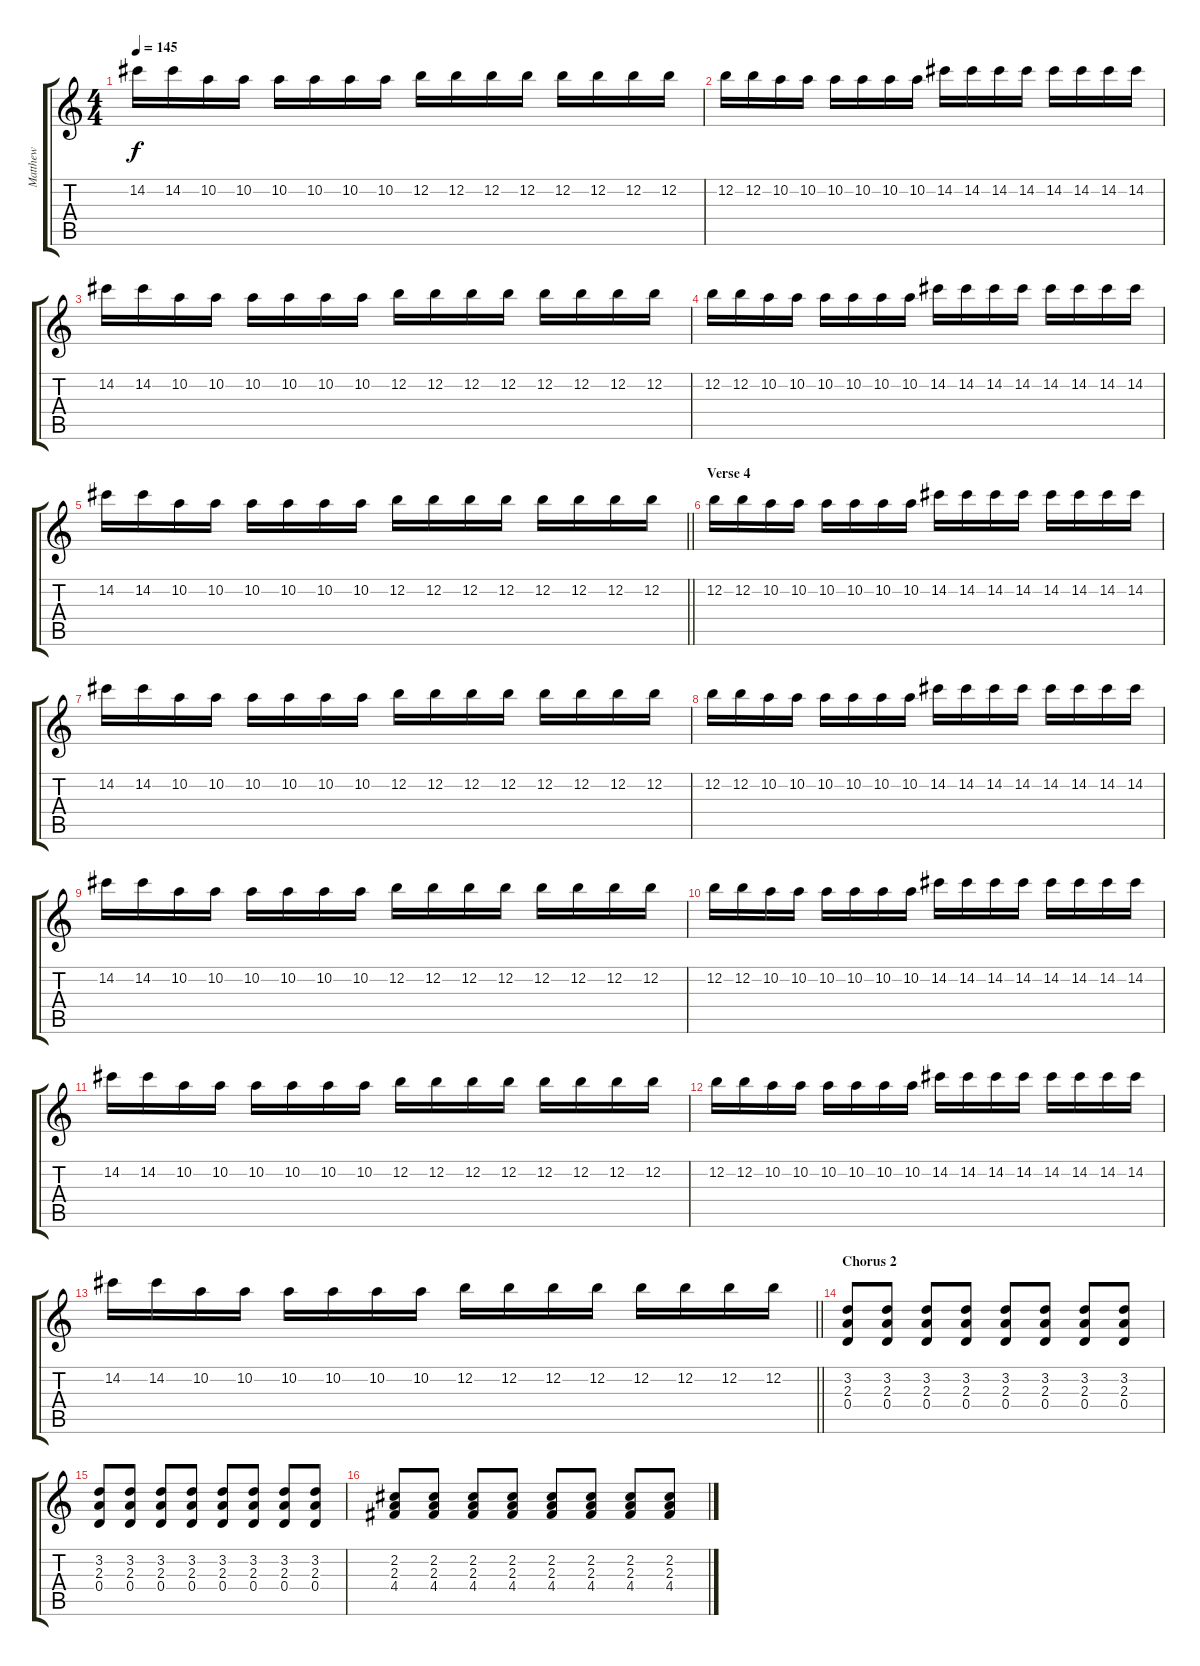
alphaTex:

\track ("Matthew" "Matthew") {instrument overdrivenguitar}
\staff {score tabs}
\tuning (E4 B3 G3 D3 A2 E2) {hide}
\ts (4 4)
\tempo 145
\clef g2
\ks c
14.2.16{dy f} 14.2.16 10.2.16 10.2.16 10.2.16 10.2.16 10.2.16 10.2.16 12.2.16 12.2.16 12.2.16 12.2.16 12.2.16 12.2.16 12.2.16 12.2.16 |
12.2.16 12.2.16 10.2.16 10.2.16 10.2.16 10.2.16 10.2.16 10.2.16 14.2.16 14.2.16 14.2.16 14.2.16 14.2.16 14.2.16 14.2.16 14.2.16 |
14.2.16 14.2.16 10.2.16 10.2.16 10.2.16 10.2.16 10.2.16 10.2.16 12.2.16 12.2.16 12.2.16 12.2.16 12.2.16 12.2.16 12.2.16 12.2.16 |
12.2.16 12.2.16 10.2.16 10.2.16 10.2.16 10.2.16 10.2.16 10.2.16 14.2.16 14.2.16 14.2.16 14.2.16 14.2.16 14.2.16 14.2.16 14.2.16 |
\barLineRight lightlight
14.2.16 14.2.16 10.2.16 10.2.16 10.2.16 10.2.16 10.2.16 10.2.16 12.2.16 12.2.16 12.2.16 12.2.16 12.2.16 12.2.16 12.2.16 12.2.16 |
\section ("" "Verse 4")
12.2.16 12.2.16 10.2.16 10.2.16 10.2.16 10.2.16 10.2.16 10.2.16 14.2.16 14.2.16 14.2.16 14.2.16 14.2.16 14.2.16 14.2.16 14.2.16 |
14.2.16 14.2.16 10.2.16 10.2.16 10.2.16 10.2.16 10.2.16 10.2.16 12.2.16 12.2.16 12.2.16 12.2.16 12.2.16 12.2.16 12.2.16 12.2.16 |
12.2.16 12.2.16 10.2.16 10.2.16 10.2.16 10.2.16 10.2.16 10.2.16 14.2.16 14.2.16 14.2.16 14.2.16 14.2.16 14.2.16 14.2.16 14.2.16 |
14.2.16 14.2.16 10.2.16 10.2.16 10.2.16 10.2.16 10.2.16 10.2.16 12.2.16 12.2.16 12.2.16 12.2.16 12.2.16 12.2.16 12.2.16 12.2.16 |
12.2.16 12.2.16 10.2.16 10.2.16 10.2.16 10.2.16 10.2.16 10.2.16 14.2.16 14.2.16 14.2.16 14.2.16 14.2.16 14.2.16 14.2.16 14.2.16 |
14.2.16 14.2.16 10.2.16 10.2.16 10.2.16 10.2.16 10.2.16 10.2.16 12.2.16 12.2.16 12.2.16 12.2.16 12.2.16 12.2.16 12.2.16 12.2.16 |
12.2.16 12.2.16 10.2.16 10.2.16 10.2.16 10.2.16 10.2.16 10.2.16 14.2.16 14.2.16 14.2.16 14.2.16 14.2.16 14.2.16 14.2.16 14.2.16 |
\barLineRight lightlight
14.2.16 14.2.16 10.2.16 10.2.16 10.2.16 10.2.16 10.2.16 10.2.16 12.2.16 12.2.16 12.2.16 12.2.16 12.2.16 12.2.16 12.2.16 12.2.16 |
\section ("" "Chorus 2")
(3.2 2.3 0.4).8{instrument overdrivenguitar} (3.2 2.3 0.4).8 (3.2 2.3 0.4).8 (3.2 2.3 0.4).8 (3.2 2.3 0.4).8 (3.2 2.3 0.4).8 (3.2 2.3 0.4).8 (3.2 2.3 0.4).8 |
(3.2 2.3 0.4).8 (3.2 2.3 0.4).8 (3.2 2.3 0.4).8 (3.2 2.3 0.4).8 (3.2 2.3 0.4).8 (3.2 2.3 0.4).8 (3.2 2.3 0.4).8 (3.2 2.3 0.4).8 |
(2.2 2.3 4.4).8 (2.2 2.3 4.4).8 (2.2 2.3 4.4).8 (2.2 2.3 4.4).8 (2.2 2.3 4.4).8 (2.2 2.3 4.4).8 (2.2 2.3 4.4).8 (2.2 2.3 4.4).8
